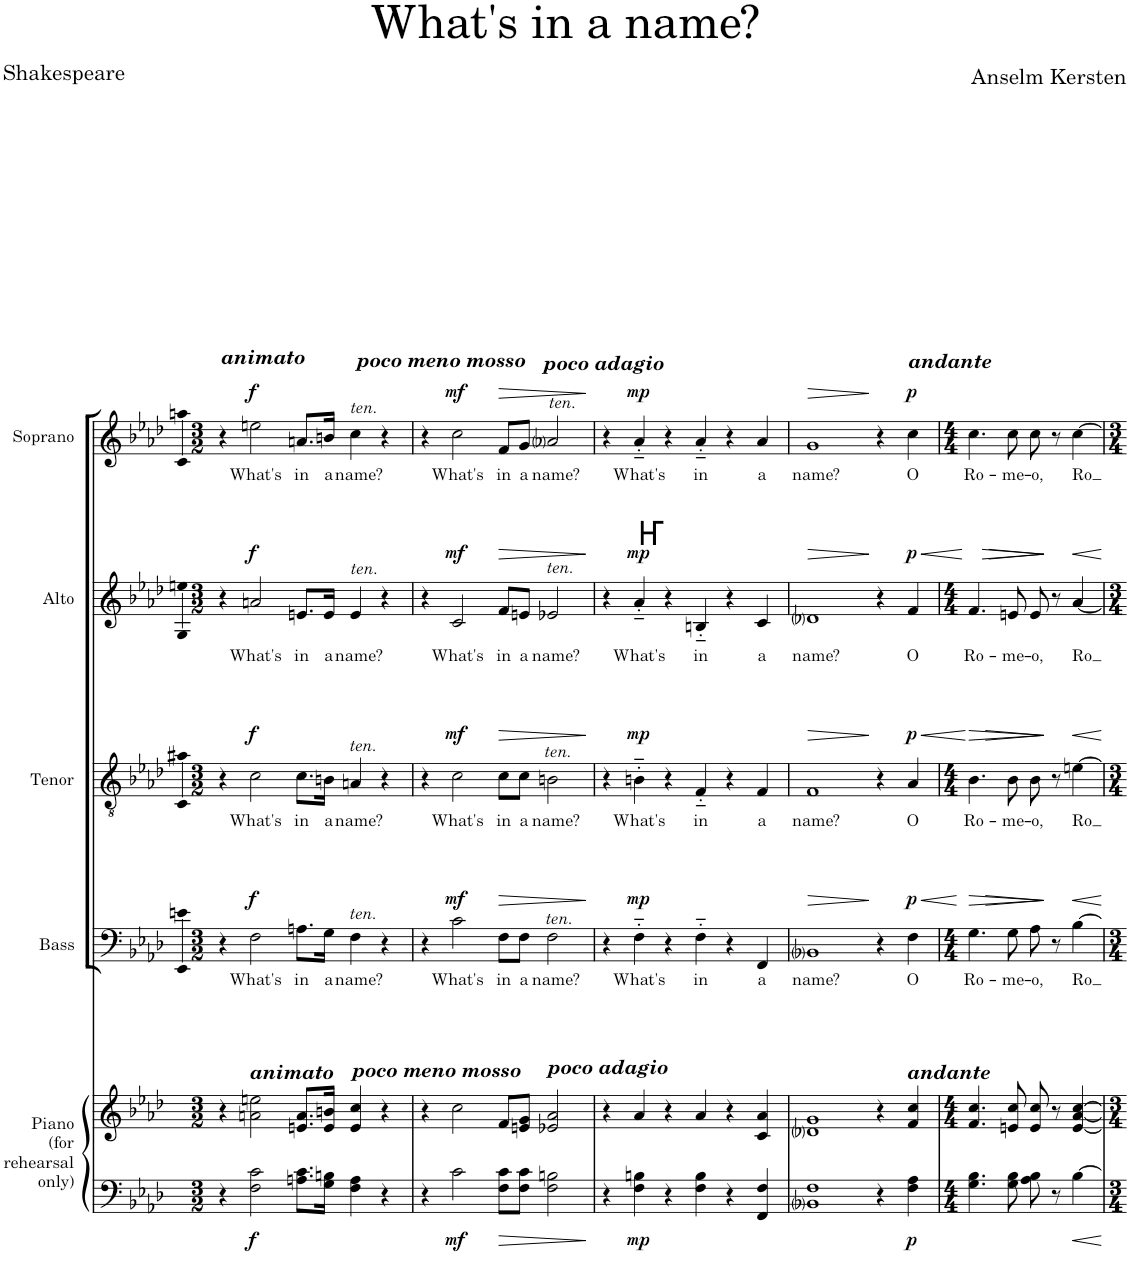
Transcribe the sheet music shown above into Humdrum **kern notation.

**kern	**kern	**dynam	**kern	**text	**dynam	**kern	**text	**dynam	**kern	**text	**dynam	**kern	**text	**dynam
*part5	*part5	*part5	*part4	*part4	*part4	*part3	*part3	*part3	*part2	*part2	*part2	*part1	*part1	*part1
*staff6	*staff5	*staff5/6	*staff4	*staff4	*staff4	*staff3	*staff3	*staff3	*staff2	*staff2	*staff2	*staff1	*staff1	*staff1
*I"Piano (for  rehearsal  only)	*	*	*I"Bass	*	*	*I"Tenor	*	*	*I"Alto	*	*	*I"Soprano	*	*
*I'Pno	*	*	*I'B.	*	*	*I'T.	*	*	*I'A.	*	*	*I'S.	*	*
*clefF4	*clefG2	*	*clefF4	*	*	*clefGv2	*	*	*clefG2	*	*	*clefG2	*	*
*k[b-e-a-d-]	*k[b-e-a-d-]	*	*k[b-e-a-d-]	*	*	*k[b-e-a-d-]	*	*	*k[b-e-a-d-]	*	*	*k[b-e-a-d-]	*	*
*M3/2	*M3/2	*	*M3/2	*	*	*M3/2	*	*	*M3/2	*	*	*M3/2	*	*
=1	=1	=1	=1	=1	=1	=1	=1	=1	=1	=1	=1	=1	=1	=1
!	!	!	!	!	!	!	!	!	!	!	!	!LO:TX:a:Bi:t=animato	!	!
4r	4r	.	4r	.	.	4r	.	.	4r	.	.	4r	.	.
!	!LO:TX:a:Bi:t=animato	!	!	!	!	!	!	!	!	!	!	!	!	!
!	!	!LO:DY:b=2	!	!LO:LY:b	!LO:DY:a	!	!LO:LY:b	!LO:DY:a	!	!LO:LY:b	!LO:DY:a	!	!LO:LY:b	!LO:DY:a
2F\ 2c\	2an\ 2een\	f	2F\	What's	f	2c\	What's	f	2an/	What's	f	2een\	What's	f
!	!	!	!	!LO:LY:b	!	!	!LO:LY:b	!	!	!LO:LY:b	!	!	!LO:LY:b	!
8.An\ 8.c\L	8.en/ 8.a/L	.	8.An\L	in	.	8.c\L	in	.	8.en/L	in	.	8.an/L	in	.
!	!	!	!	!LO:LY:b	!	!	!LO:LY:b	!	!	!LO:LY:b	!	!	!LO:LY:b	!
16G\ 16Bn\Jk	16e/ 16bn/Jk	.	16G\Jk	a	.	16Bn\Jk	a	.	16e/Jk	a	.	16bn/Jk	a	.
!	!	!	!	!	!	!	!	!	!	!	!	!LO:TX:a:Bi:t=poco meno mosso	!	!
!	!	!	!	!	!	!	!	!	!	!	!	!LO:TX:a:i:t=ten.	!	!
!	!	!	!	!	!	!	!	!	!LO:TX:a:i:t=ten.	!	!	!	!	!
!	!	!	!	!	!	!LO:TX:a:i:t=ten.	!	!	!	!	!	!	!	!
!	!	!	!LO:TX:a:i:t=ten.	!	!	!	!	!	!	!	!	!	!	!
!	!LO:TX:a:Bi:t=poco meno mosso	!	!	!	!	!	!	!	!	!	!	!	!	!
!	!	!	!	!LO:LY:b	!	!	!LO:LY:b	!	!	!LO:LY:b	!	!	!LO:LY:b	!
4F\ 4A\	4e/ 4cc/	.	4F\	name?	.	4An/	name?	.	4e/	name?	.	4cc\	name?	.
4r	4r	.	4r	.	.	4r	.	.	4r	.	.	4r	.	.
=2	=2	=2	=2	=2	=2	=2	=2	=2	=2	=2	=2	=2	=2	=2
4r	4r	.	4r	.	.	4r	.	.	4r	.	.	4r	.	.
!	!	!LO:DY:b=2	!	!LO:LY:b	!LO:DY:a	!	!LO:LY:b	!LO:DY:a	!	!LO:LY:b	!LO:DY:a	!	!LO:LY:b	!LO:DY:a
2c\	2cc\	mf	2c\	What's	mf	2c\	What's	mf	2c/	What's	mf	2cc\	What's	mf
!	!	!	!	!LO:LY:b	!LO:HP:b	!	!LO:LY:b	!LO:HP:b	!	!LO:LY:b	!LO:HP:b	!	!LO:LY:b	!LO:HP:b
8F\ 8c\L	8f/L	.	8F\L	in	>	8c\L	in	>	8f/L	in	>	8f/L	in	>
!	!	!	!	!LO:LY:b	!	!	!LO:LY:b	!	!	!LO:LY:b	!	!	!LO:LY:b	!
8F\ 8c\J	8en/ 8g/J	.	8F\J	a	.	8c\J	a	.	8en/J	a	.	8g/J	a	.
!	!	!	!	!	!	!	!	!	!	!	!	!LO:TX:a:Bi:t=poco adagio	!	!
!	!	!	!	!	!	!	!	!	!	!	!	!LO:TX:a:i:t=ten.	!	!
!	!	!	!	!	!	!	!	!	!LO:TX:a:i:t=ten.	!	!	!	!	!
!	!	!	!	!	!	!LO:TX:a:i:t=ten.	!	!	!	!	!	!	!	!
!	!	!	!LO:TX:a:i:t=ten.	!	!	!	!	!	!	!	!	!	!	!
!	!LO:TX:a:Bi:t=poco adagio	!	!	!	!	!	!	!	!	!	!	!	!	!
!	!	!	!	!LO:LY:b	!	!	!LO:LY:b	!	!	!LO:LY:b	!	!	!LO:LY:b	!
2F\ 2Bn\	2e-X/ 2a-/	.	2F\	name?	.	2Bn\	name?	.	2e-X/	name?	.	2a-i/	name?	.
.	.	.	.	.	]	.	.	]	.	.	]	.	.	]
=3	=3	=3	=3	=3	=3	=3	=3	=3	=3	=3	=3	=3	=3	=3
4r	4r	.	4r	.	.	4r	.	.	4r	.	.	4r	.	.
!	!	!LO:DY:b=2	!	!LO:LY:b	!LO:DY:a	!	!LO:LY:b	!LO:DY:a	!	!LO:LY:b	!LO:DY:a	!	!LO:LY:b	!LO:DY:a
4F\ 4Bn\	4a-/	mp	4F'~\	What's	mp	4Bn'~\	What's	mp	4a-'~/	What's	mp	4a-'~/	What's	mp
4r	4r	.	4r	.	.	4r	.	.	4r	.	.	4r	.	.
!	!	!	!	!LO:LY:b	!	!	!LO:LY:b	!	!	!LO:LY:b	!	!	!LO:LY:b	!
4F\ 4B\	4a-/	.	4F'~\	in	.	4F'~/	in	.	4Bn'~/	in	.	4a-'~/	in	.
4r	4r	.	4r	.	.	4r	.	.	4r	.	.	4r	.	.
!	!	!	!	!LO:LY:b	!	!	!LO:LY:b	!	!	!LO:LY:b	!	!	!LO:LY:b	!
4FF/ 4F/	4c/ 4a-/	.	4FF/	a	.	4F/	a	.	4c/	a	.	4a-/	a	.
=4	=4	=4	=4	=4	=4	=4	=4	=4	=4	=4	=4	=4	=4	=4
!	!	!	!	!LO:LY:b	!LO:HP:b	!	!LO:LY:b	!LO:HP:b	!	!LO:LY:b	!LO:HP:b	!	!LO:LY:b	!LO:HP:b
1BB-i 1F	1d-i 1g	.	1BB-i	name?	>	1F	name?	>	1d-i	name?	>	1g	name?	>
4r	4r	.	4r	.	]	4r	.	]	4r	.	]	4r	.	]
!	!	!	!	!	!	!	!	!	!	!	!	!LO:TX:a:Bi:t=andante	!	!
!	!LO:TX:a:Bi:t=andante	!	!	!	!	!	!	!	!	!	!	!	!	!
!	!	!LO:DY:b=2	!	!LO:LY:b	!LO:HP:b	!	!LO:LY:b	!LO:HP:b	!	!LO:LY:b	!LO:HP:b	!	!LO:LY:b	!
!	!	!	!	!	!LO:DY:n=1:a	!	!	!LO:DY:n=1:a	!	!	!LO:DY:n=1:a	!	!	!LO:DY:a
4F\ 4A-\	4f/ 4cc/	p	4F\	O	< p	4A-/	O	< p	4f/	O	< p	4cc\	O	p
=5	=5	=5	=5	=5	=5	=5	=5	=5	=5	=5	=5	=5	=5	=5
*M4/4	*M4/4	*	*M4/4	*	*	*M4/4	*	*	*M4/4	*	*	*M4/4	*	*
!	!	!	!	!LO:LY:b	!LO:HP:b	!	!LO:LY:b	!LO:HP:b	!	!LO:LY:b	!LO:HP:b	!	!LO:LY:b	!
4.G\ 4.B-\	4.f/ 4.cc/	.	4.G\	Ro-	>	4.B-\	Ro-	>	4.f/	Ro-	>	4.cc\	Ro-	.
!	!	!	!	!LO:LY:b	!LO:HP:n=1:b	!	!LO:LY:b	!LO:HP:n=1:b	!	!LO:LY:b	!LO:HP:n=1:b	!	!LO:LY:b	!
8G\ 8B-\	8en/ 8cc/	.	8G\	-me-	[ >	8B-\	-me-	[ >	8en/	-me-	[ >	8cc\	-me-	.
!	!	!	!	!LO:LY:b	!	!	!LO:LY:b	!	!	!LO:LY:b	!	!	!LO:LY:b	!
8A-\ 8B-\	8e/ 8cc/	.	8A-\	-o,	.	8B-\	-o,	.	8e/	-o,	.	8cc\	-o,	.
8r	8r	.	8r	.	] ]	8r	.	] ]	8r	.	] ]	8r	.	.
!	!	!	!	!LO:LY:b	!	!	!LO:LY:b	!	!	!LO:LY:b	!	!	!LO:LY:b	!
[4B-\	[4e/ [4a-/ [4cc/	.	[4B-\	Ro	.	[4en\	Ro	.	[4a-/	Ro	.	[4cc\	Ro	.
=	=	=	=	=	=	=	=	=	=	=	=	=	=	=
*-	*-	*-	*-	*-	*-	*-	*-	*-	*-	*-	*-	*-	*-	*-
